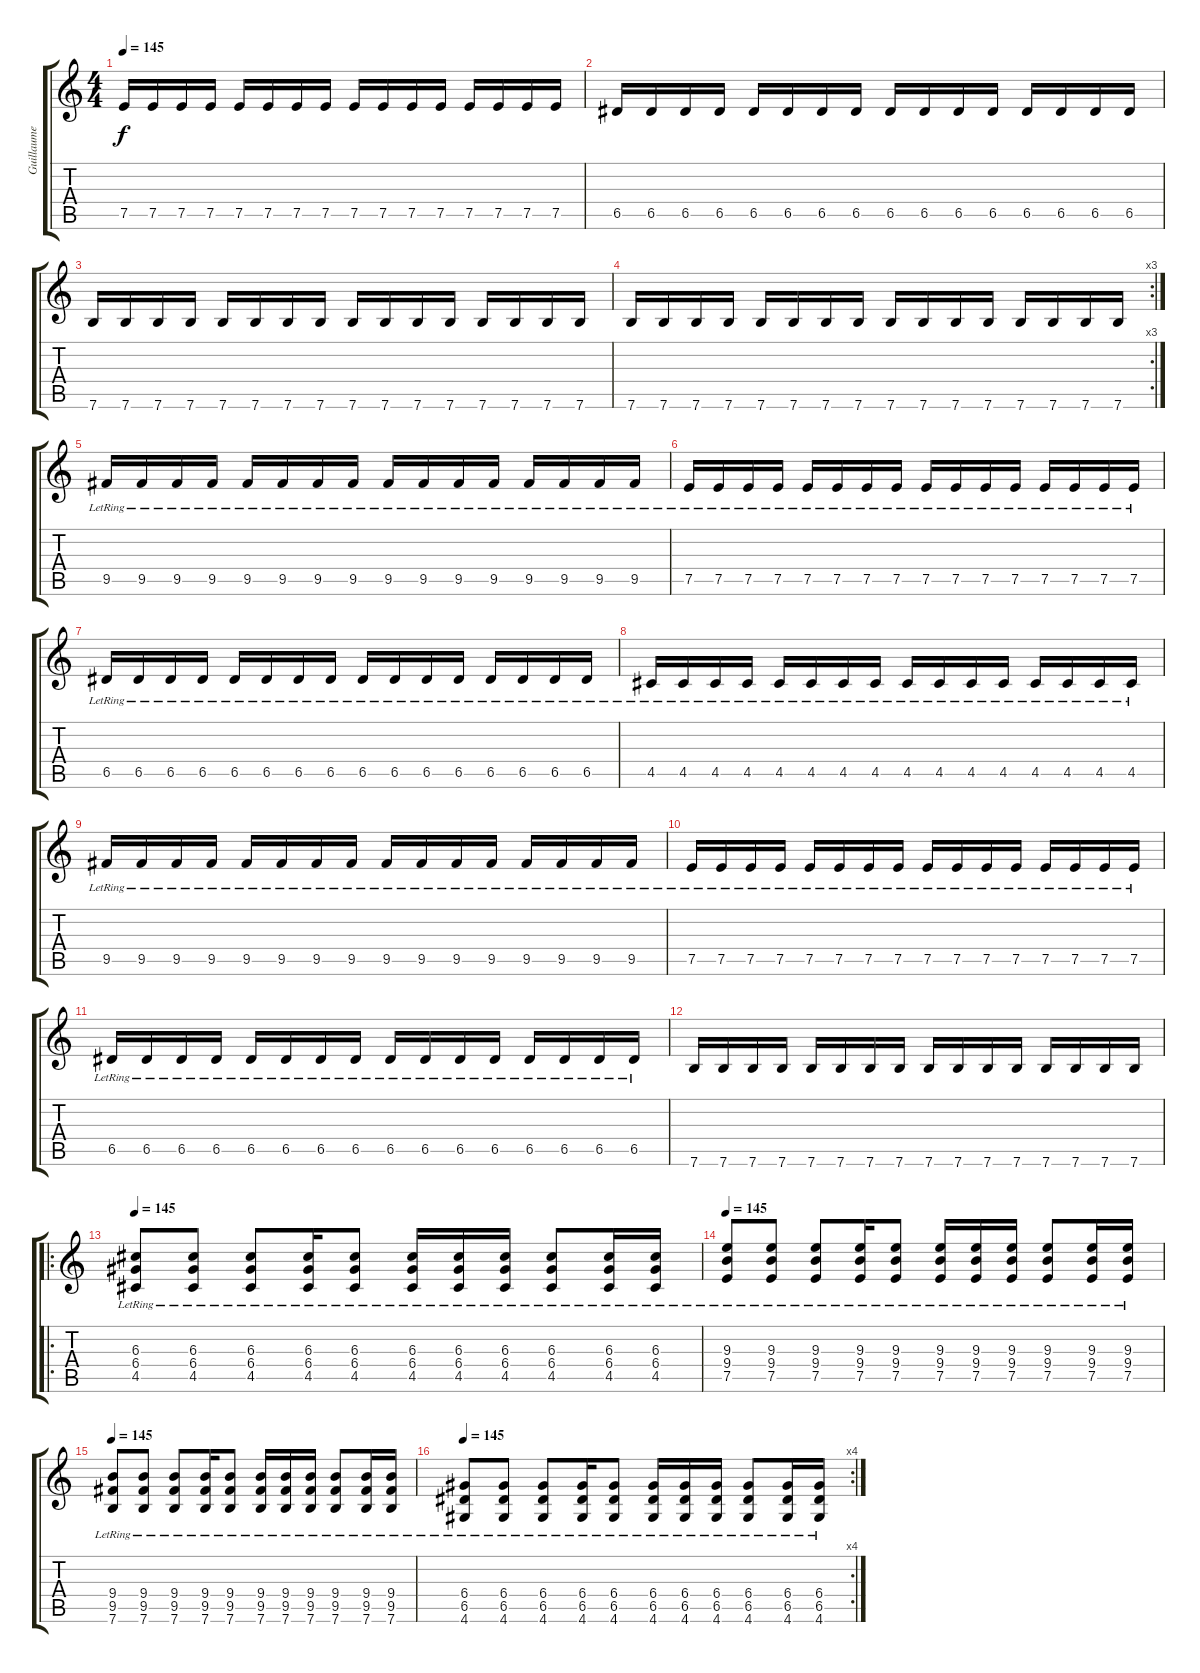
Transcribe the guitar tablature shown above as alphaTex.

\track ("Guillaume" "Guillaume") {instrument overdrivenguitar}
\staff {score tabs}
\tuning (E4 B3 G3 D3 A2 E2) {hide}
\ts (4 4)
\tempo 145
\clef g2
\ks c
7.5.16{dy f} 7.5.16 7.5.16 7.5.16 7.5.16 7.5.16 7.5.16 7.5.16 7.5.16 7.5.16 7.5.16 7.5.16 7.5.16 7.5.16 7.5.16 7.5.16 |
6.5.16 6.5.16 6.5.16 6.5.16 6.5.16 6.5.16 6.5.16 6.5.16 6.5.16 6.5.16 6.5.16 6.5.16 6.5.16 6.5.16 6.5.16 6.5.16 |
7.6.16 7.6.16 7.6.16 7.6.16 7.6.16 7.6.16 7.6.16 7.6.16 7.6.16 7.6.16 7.6.16 7.6.16 7.6.16 7.6.16 7.6.16 7.6.16 |
\rc 3
7.6.16 7.6.16 7.6.16 7.6.16 7.6.16 7.6.16 7.6.16 7.6.16 7.6.16 7.6.16 7.6.16 7.6.16 7.6.16 7.6.16 7.6.16 7.6.16 |
9.5{lr}.16 9.5{lr}.16 9.5{lr}.16 9.5{lr}.16 9.5{lr}.16 9.5{lr}.16 9.5{lr}.16 9.5{lr}.16 9.5{lr}.16 9.5{lr}.16 9.5{lr}.16 9.5{lr}.16 9.5{lr}.16 9.5{lr}.16 9.5{lr}.16 9.5{lr}.16 |
7.5{lr}.16 7.5{lr}.16 7.5{lr}.16 7.5{lr}.16 7.5{lr}.16 7.5{lr}.16 7.5{lr}.16 7.5{lr}.16 7.5{lr}.16 7.5{lr}.16 7.5{lr}.16 7.5{lr}.16 7.5{lr}.16 7.5{lr}.16 7.5{lr}.16 7.5{lr}.16 |
6.5{lr}.16 6.5{lr}.16 6.5{lr}.16 6.5{lr}.16 6.5{lr}.16 6.5{lr}.16 6.5{lr}.16 6.5{lr}.16 6.5{lr}.16 6.5{lr}.16 6.5{lr}.16 6.5{lr}.16 6.5{lr}.16 6.5{lr}.16 6.5{lr}.16 6.5{lr}.16 |
4.5{lr}.16 4.5{lr}.16 4.5{lr}.16 4.5{lr}.16 4.5{lr}.16 4.5{lr}.16 4.5{lr}.16 4.5{lr}.16 4.5{lr}.16 4.5{lr}.16 4.5{lr}.16 4.5{lr}.16 4.5{lr}.16 4.5{lr}.16 4.5{lr}.16 4.5{lr}.16 |
9.5{lr}.16 9.5{lr}.16 9.5{lr}.16 9.5{lr}.16 9.5{lr}.16 9.5{lr}.16 9.5{lr}.16 9.5{lr}.16 9.5{lr}.16 9.5{lr}.16 9.5{lr}.16 9.5{lr}.16 9.5{lr}.16 9.5{lr}.16 9.5{lr}.16 9.5{lr}.16 |
7.5{lr}.16 7.5{lr}.16 7.5{lr}.16 7.5{lr}.16 7.5{lr}.16 7.5{lr}.16 7.5{lr}.16 7.5{lr}.16 7.5{lr}.16 7.5{lr}.16 7.5{lr}.16 7.5{lr}.16 7.5{lr}.16 7.5{lr}.16 7.5{lr}.16 7.5{lr}.16 |
6.5{lr}.16 6.5{lr}.16 6.5{lr}.16 6.5{lr}.16 6.5{lr}.16 6.5{lr}.16 6.5{lr}.16 6.5{lr}.16 6.5{lr}.16 6.5{lr}.16 6.5{lr}.16 6.5{lr}.16 6.5{lr}.16 6.5{lr}.16 6.5{lr}.16 6.5{lr}.16 |
7.6.16 7.6.16 7.6.16 7.6.16 7.6.16 7.6.16 7.6.16 7.6.16 7.6.16 7.6.16 7.6.16 7.6.16 7.6.16 7.6.16 7.6.16 7.6.16 |
\ro
\tempo 145
(6.3 6.4{lr} 4.5{lr}).8 (6.3{lr} 6.4{lr} 4.5{lr}).8 (6.3{lr} 6.4{lr} 4.5{lr}).8 (6.3{lr} 6.4{lr} 4.5{lr}).16 (6.3{lr} 6.4{lr} 4.5{lr}).8 (6.3{lr} 6.4{lr} 4.5{lr}).16 (6.3{lr} 6.4{lr} 4.5{lr}).16 (6.3{lr} 6.4{lr} 4.5{lr}).16 (6.3{lr} 6.4{lr} 4.5{lr}).8 (6.3{lr} 6.4{lr} 4.5{lr}).16 (6.3{lr} 6.4{lr} 4.5{lr}).16 |
\tempo 145
(9.3{lr} 9.4{lr} 7.5{lr}).8 (9.3{lr} 9.4{lr} 7.5{lr}).8 (9.3{lr} 9.4{lr} 7.5{lr}).8 (9.3{lr} 9.4{lr} 7.5{lr}).16 (9.3{lr} 9.4{lr} 7.5{lr}).8 (9.3{lr} 9.4{lr} 7.5{lr}).16 (9.3{lr} 9.4{lr} 7.5{lr}).16 (9.3{lr} 9.4{lr} 7.5{lr}).16 (9.3{lr} 9.4{lr} 7.5{lr}).8 (9.3{lr} 9.4{lr} 7.5{lr}).16 (9.3 9.4{lr} 7.5{lr}).16 |
\tempo 145
(9.4 9.5{lr} 7.6{lr}).8 (9.4{lr} 9.5{lr} 7.6{lr}).8 (9.4{lr} 9.5{lr} 7.6{lr}).8 (9.4{lr} 9.5{lr} 7.6{lr}).16 (9.4{lr} 9.5{lr} 7.6{lr}).8 (9.4{lr} 9.5{lr} 7.6{lr}).16 (9.4 9.5{lr} 7.6{lr}).16 (9.4{lr} 9.5{lr} 7.6{lr}).16 (9.4 9.5{lr} 7.6{lr}).8 (9.4{lr} 9.5{lr} 7.6{lr}).16 (9.4{lr} 9.5{lr} 7.6{lr}).16 |
\rc 4
\tempo 145
(6.4{lr} 6.5{lr} 4.6{lr}).8 (6.4{lr} 6.5{lr} 4.6{lr}).8 (6.4{lr} 6.5{lr} 4.6{lr}).8 (6.4{lr} 6.5{lr} 4.6{lr}).16 (6.4{lr} 6.5{lr} 4.6{lr}).8 (6.4{lr} 6.5{lr} 4.6{lr}).16 (6.4{lr} 6.5{lr} 4.6{lr}).16 (6.4{lr} 6.5{lr} 4.6{lr}).16 (6.4{lr} 6.5{lr} 4.6{lr}).8 (6.4{lr} 6.5{lr} 4.6{lr}).16 (6.4{lr} 6.5 4.6).16
